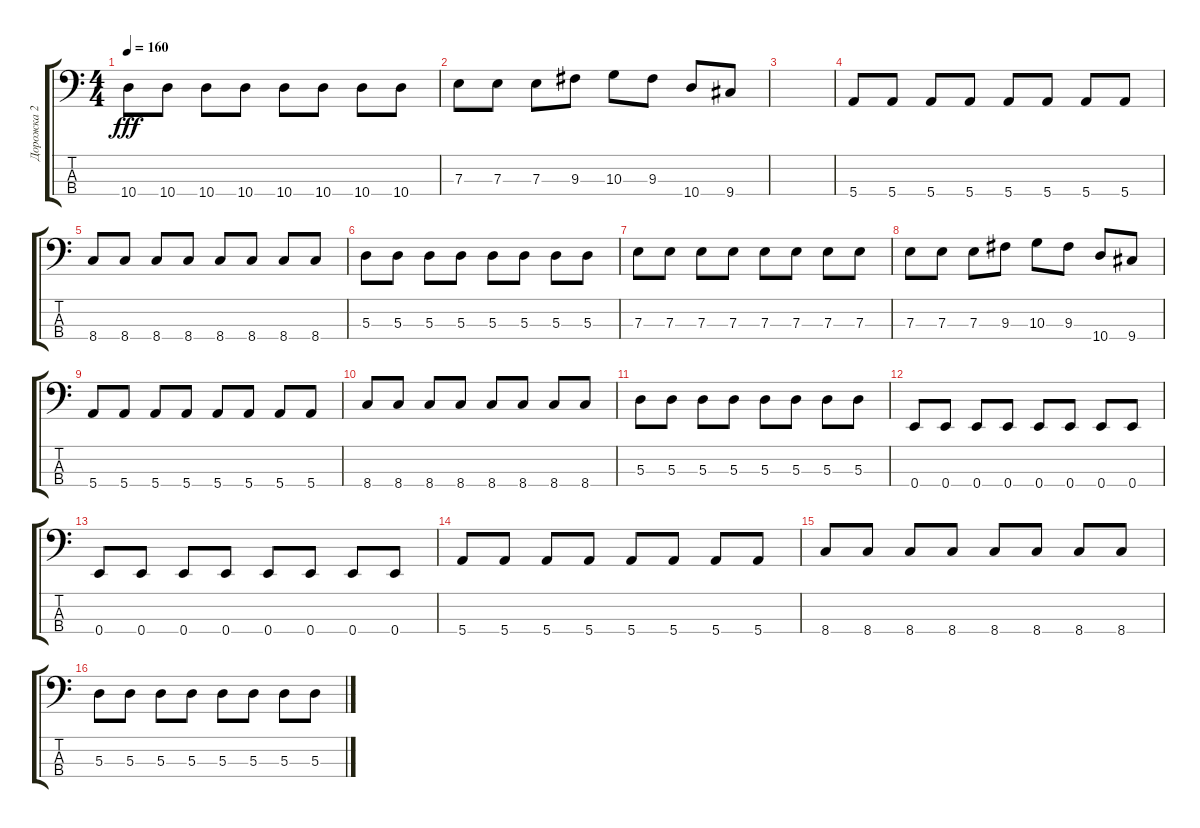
\track ("Дорожка 2" "Дорожка 2") {instrument electricbassfinger}
\staff {score tabs}
\tuning (G2 D2 A1 E1) {hide}
\ts (4 4)
\tempo 160
\clef f4
\ks c
10.4.8{dy fff} 10.4.8 10.4.8 10.4.8 10.4.8 10.4.8 10.4.8 10.4.8 |
7.3.8 7.3.8 7.3.8 9.3.8 10.3.8 9.3.8 10.4.8 9.4.8 |
|
5.4.8 5.4.8 5.4.8 5.4.8 5.4.8 5.4.8 5.4.8 5.4.8 |
8.4.8 8.4.8 8.4.8 8.4.8 8.4.8 8.4.8 8.4.8 8.4.8 |
5.3.8 5.3.8 5.3.8 5.3.8 5.3.8 5.3.8 5.3.8 5.3.8 |
7.3.8 7.3.8 7.3.8 7.3.8 7.3.8 7.3.8 7.3.8 7.3.8 |
7.3.8 7.3.8 7.3.8 9.3.8 10.3.8 9.3.8 10.4.8 9.4.8 |
5.4.8 5.4.8 5.4.8 5.4.8 5.4.8 5.4.8 5.4.8 5.4.8 |
8.4.8 8.4.8 8.4.8 8.4.8 8.4.8 8.4.8 8.4.8 8.4.8 |
5.3.8 5.3.8 5.3.8 5.3.8 5.3.8 5.3.8 5.3.8 5.3.8 |
0.4.8 0.4.8 0.4.8 0.4.8 0.4.8 0.4.8 0.4.8 0.4.8 |
0.4.8 0.4.8 0.4.8 0.4.8 0.4.8 0.4.8 0.4.8 0.4.8 |
5.4.8 5.4.8 5.4.8 5.4.8 5.4.8 5.4.8 5.4.8 5.4.8 |
8.4.8 8.4.8 8.4.8 8.4.8 8.4.8 8.4.8 8.4.8 8.4.8 |
5.3.8 5.3.8 5.3.8 5.3.8 5.3.8 5.3.8 5.3.8 5.3.8
